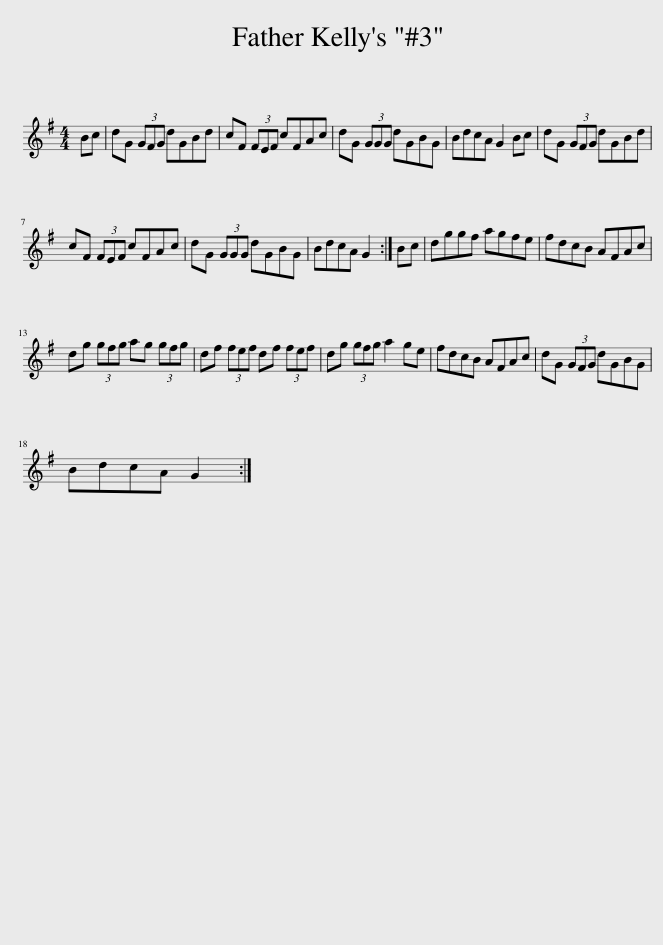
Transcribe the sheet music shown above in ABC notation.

X:1
L:1/8
M:4/4
I:linebreak $
K:G
V:1 treble
V:1
 Bc | dG (3GFG dGBd | cF (3FEF cFAc | dG (3GGG dGBG | BdcA G2 Bc | %5
 dG (3GFG dGBd |$ cF (3FEF cFAc | dG (3GGG dGBG | BdcA G2 :| Bc | %10
 dggf agfe | fdcB AFAc |$ dg (3gfg ag (3gfg | df (3fef df (3fef | dg (3gfg a2 ge | %15
 fdcB AFAc | dG (3GFG dGBG |$ BdcA G2 :| %18
